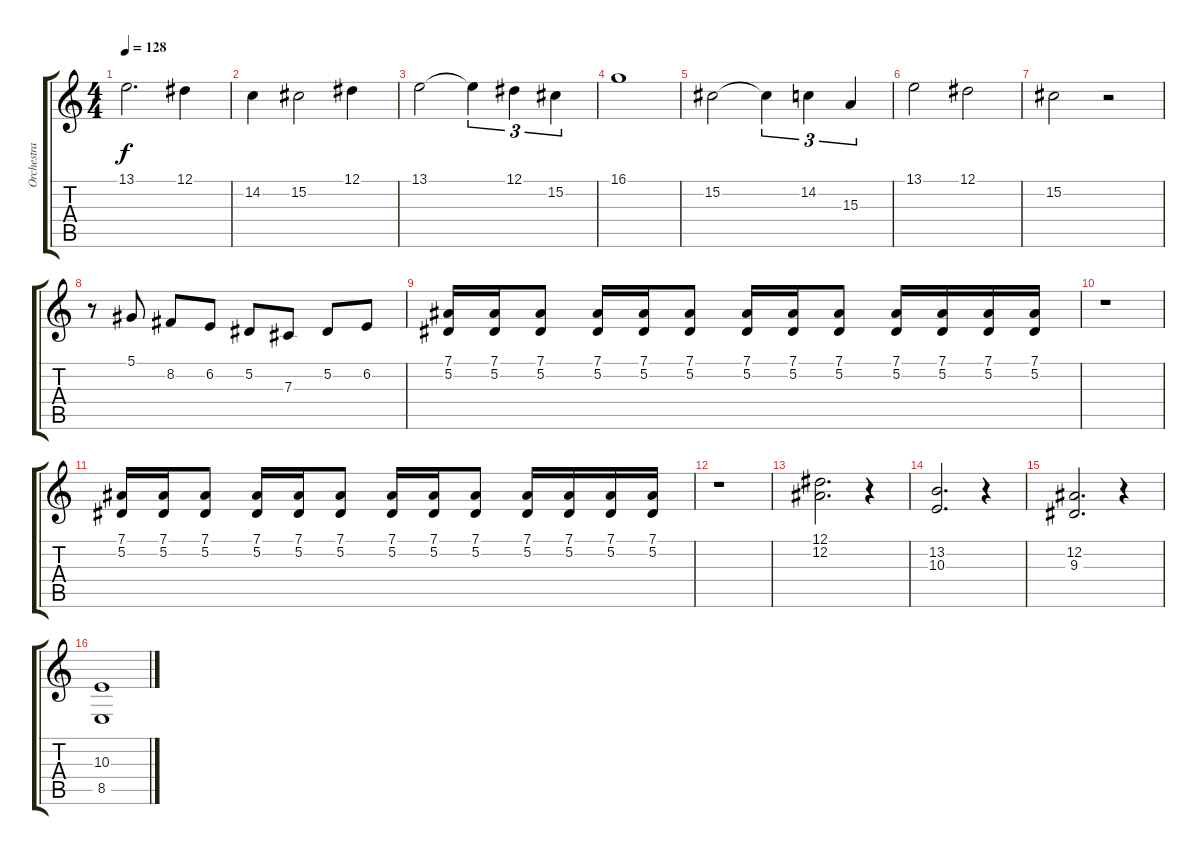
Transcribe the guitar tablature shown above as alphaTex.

\track ("Orchestra" "Orchestra") {instrument stringensemble1}
\staff {score tabs}
\tuning (Eb4 Bb3 Gb3 Db3 Ab2 Eb2) {hide}
\ts (4 4)
\tempo 128
\clef g2
\ks c
13.1.2{d dy f} 12.1.4 |
14.2.4 15.2.2 12.1.4 |
13.1.2 13.1{t}.4{tu (3 2)} 12.1.4{tu (3 2)} 15.2.4{tu (3 2)} |
16.1.1 |
15.2.2 15.2{t}.4{tu (3 2)} 14.2.4{tu (3 2)} 15.3.4{tu (3 2)} |
13.1.2 12.1.2 |
15.2.2 r.2 |
r.8 5.1.8 8.2.8 6.2.8 5.2.8 7.3.8 5.2.8 6.2.8 |
(7.1 5.2).16 (7.1 5.2).16 (7.1 5.2).8 (7.1 5.2).16 (7.1 5.2).16 (7.1 5.2).8 (7.1 5.2).16 (7.1 5.2).16 (7.1 5.2).8 (7.1 5.2).16 (7.1 5.2).16 (7.1 5.2).16 (7.1 5.2).16 |
r.1 |
(7.1 5.2).16 (7.1 5.2).16 (7.1 5.2).8 (7.1 5.2).16 (7.1 5.2).16 (7.1 5.2).8 (7.1 5.2).16 (7.1 5.2).16 (7.1 5.2).8 (7.1 5.2).16 (7.1 5.2).16 (7.1 5.2).16 (7.1 5.2).16 |
r.1 |
(12.1 12.2).2{d} r.4 |
(13.2 10.3).2{d} r.4 |
(12.2 9.3).2{d} r.4 |
(10.3 8.5).1
